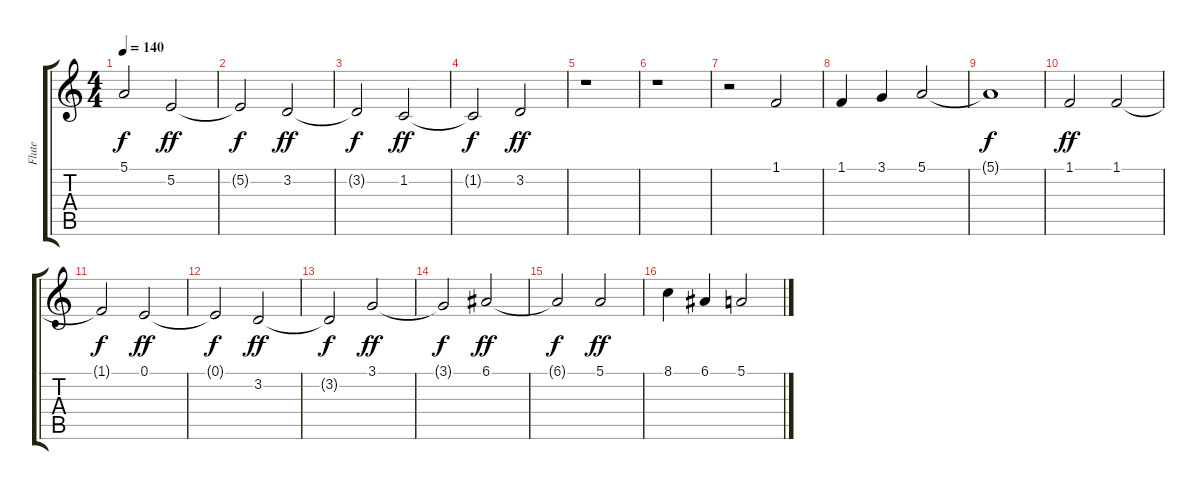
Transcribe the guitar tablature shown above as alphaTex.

\track ("Flute" "Flute") {instrument flute}
\staff {score tabs}
\tuning (E4 B3 G3 D3 A2 E2) {hide}
\ts (4 4)
\tempo 140
\clef g2
\ks c
5.1{t}.2{dy f} 5.2.2{dy ff} |
5.2{t}.2{dy f} 3.2.2{dy ff} |
3.2{t}.2{dy f} 1.2.2{dy ff} |
1.2{t}.2{dy f} 3.2.2{dy ff} |
r.1 |
r.1 |
r.2 1.1.2 |
1.1.4 3.1.4 5.1.2 |
5.1{t}.1{dy f} |
1.1.2{dy ff} 1.1.2 |
1.1{t}.2{dy f} 0.1.2{dy ff} |
0.1{t}.2{dy f} 3.2.2{dy ff} |
3.2{t}.2{dy f} 3.1.2{dy ff} |
3.1{t}.2{dy f} 6.1.2{dy ff} |
6.1{t}.2{dy f} 5.1.2{dy ff} |
8.1.4 6.1.4 5.1.2
